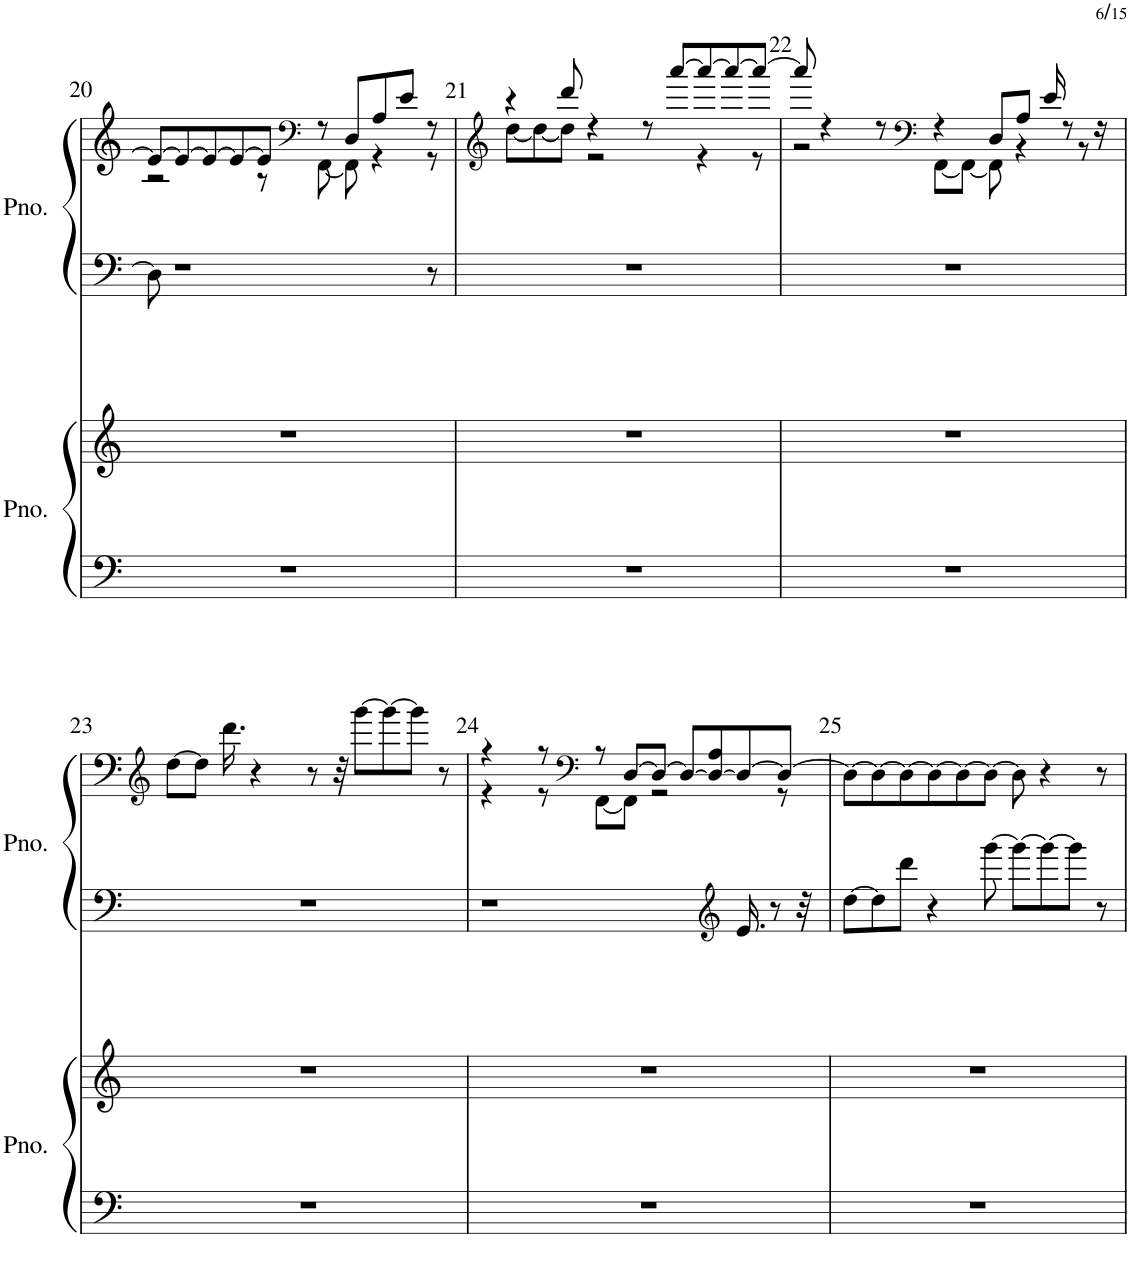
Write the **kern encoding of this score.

**kern	**kern	**kern	**kern
*part2	*part2	*part1	*part1
*staff4	*staff3	*staff2	*staff1
*I"ピアノ	*	*I"ピアノ	*
!!LO:PB:g=z
*clefF4	*clefG2	*clefF4	*clefG2
*k[]	*k[]	*k[]	*k[]
*M5/4	*M5/4	*M5/4	*M5/4
=20	=20	=20	=20
*	*	*	*^
4%5r	4%5r	8D\]	8e/L_	2r
.	.	1r	8e/_	.
.	.	.	8e/_	.
.	.	.	8e/_	.
.	.	.	8e/J]	8r
*	*	*	*clefF4	*
.	.	.	8r	[8FF\
.	.	.	8D/L	8FF\]
.	.	.	8A/	4r
.	.	.	8e/J	.
.	.	8r	8r	8r
=21	=21	=21	=21	=21
*	*	*	*clefG2	*
4%5r	4%5r	4%5r	4r	[8dd\L
.	.	.	.	8dd\_
.	.	.	8ddd/	8dd\J]
.	.	.	4r	2r
.	.	.	8r	.
.	.	.	[8aaa/L	.
.	.	.	8aaa/_	4r
.	.	.	8aaa/_	.
.	.	.	8aaa/J_	8r
=22	=22	=22	=22	=22
4%5r	4%5r	4%5r	8aaa/]	2r
.	.	.	4r	.
.	.	.	8r	.
*	*	*	*clefF4	*
.	.	.	4r	[8FF\L
.	.	.	.	8FF\J_
.	.	.	8D/L	8FF\]
.	.	.	8A/J	4r
.	.	.	16e/	.
.	.	.	8r	.
.	.	.	.	8r
.	.	.	16r	.
*	*	*	*v	*v
!!LO:LB:g=z
=23	=23	=23	=23
*	*	*	*clefG2
4%5r	4%5r	4%5r	[8dd\L
.	.	.	8dd\J]
.	.	.	16.ddd\
.	.	.	4r
.	.	.	8r
.	.	.	32r
.	.	.	[8ggg\L
.	.	.	8ggg\_
.	.	.	8ggg\J]
.	.	.	8r
=24	=24	=24	=24
*	*	*	*^
4%5r	4%5r	1r	4r	4r
.	.	.	8r	8r
*	*	*	*clefF4	*
.	.	.	8r	[8FF\L
.	.	.	[8D/L	8FF\J]
.	.	.	8D/J_	2r
.	.	.	8D/L_	.
.	.	.	8D/_ 8A/	.
*	*	*clefG2	*	*
.	.	16.e/	8D/_	.
.	.	8r	.	.
.	.	.	8D/J_	8r
.	.	32r	.	.
*	*	*	*v	*v
=25	=25	=25	=25
4%5r	4%5r	[8dd\L	8D\L_
.	.	8dd\]	8D\_
.	.	8ddd\J	8D\_
.	.	4r	8D\_
.	.	.	8D\_
.	.	[8ggg\	8D\J_
.	.	8ggg\L_	8D\]
.	.	8ggg\_	4r
.	.	8ggg\J]	.
.	.	8r	8r
=	=	=	=
*-	*-	*-	*-
